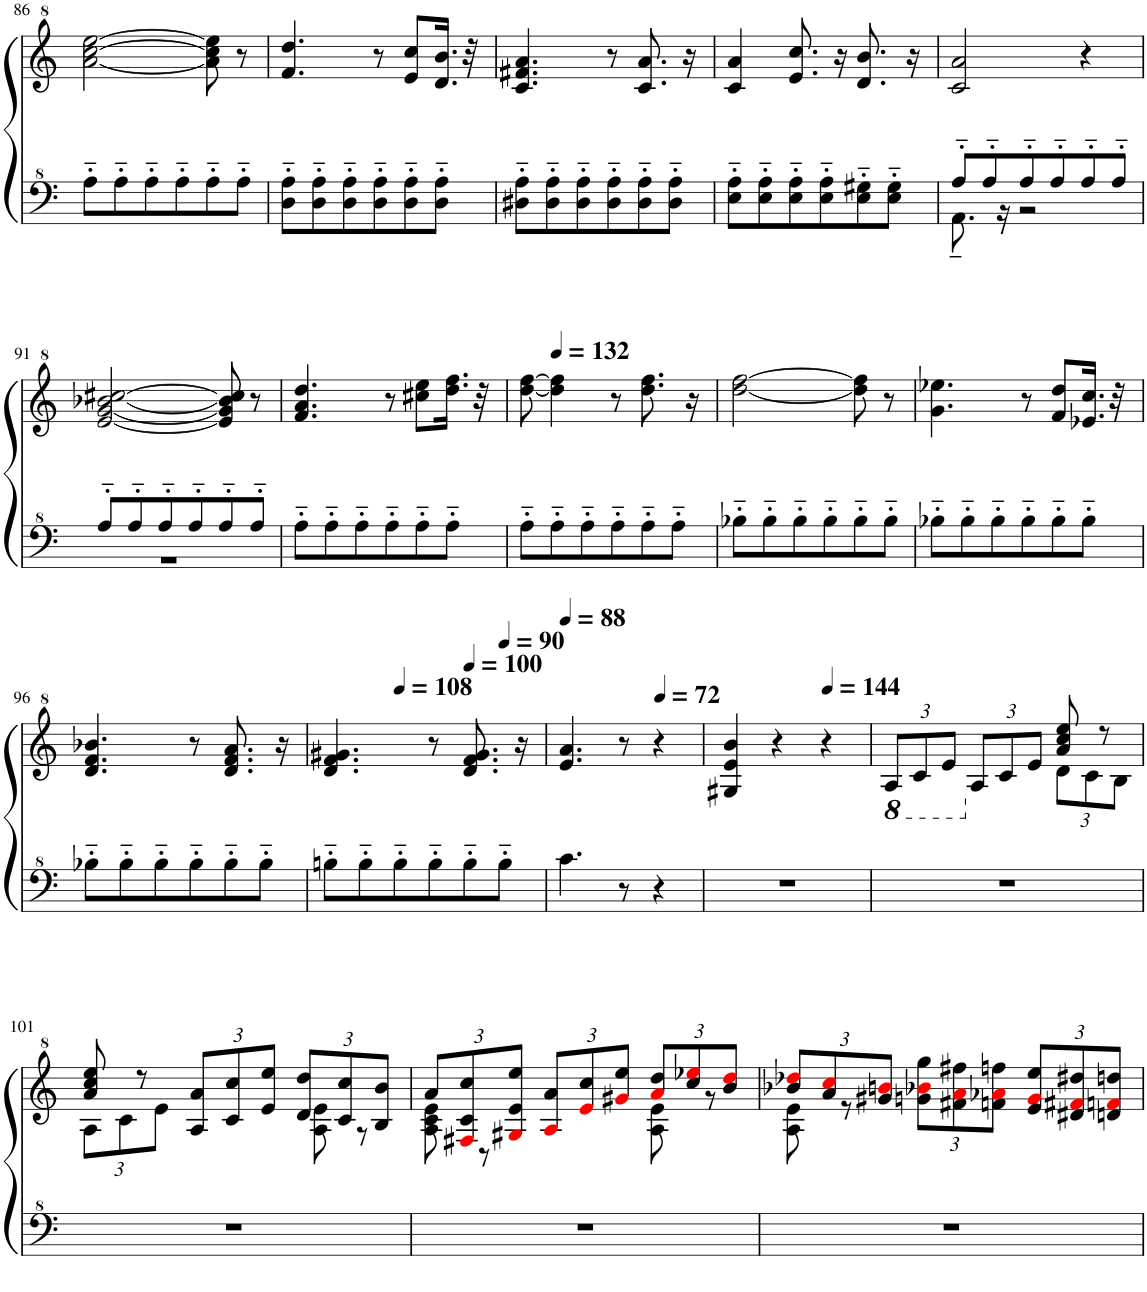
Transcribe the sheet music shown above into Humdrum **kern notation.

**kern	**kern
*part1	*part1
*staff2	*staff1
*I"Model III	*
!!LO:PB:g=z
*clefF^4	*clefG^2
*k[]	*k[]
*M3/4	*M3/4
=86	=86
8a'~\L	[2aa\ [2ccc\ [2eee\
8a'~\	.
8a'~\	.
8a'~\	.
8a'~\	8aa\] 8ccc\] 8eee\]
8a'~\J	8r
=87	=87
8d\'~ 8a\'~L	4.ff/ 4.ddd/
8d\'~ 8a\'~	.
8d\'~ 8a\'~	.
8d\'~ 8a\'~	8r
8d\'~ 8a\'~	8ee/ 8ccc/L
8d\'~ 8a\'~J	16.dd/ 16.bb/Jk
.	32r
=88	=88
8d#X\'~ 8a\'~L	4.cc/ 4.ff#X/ 4.aa/
8d#\'~ 8a\'~	.
8d#\'~ 8a\'~	.
8d#\'~ 8a\'~	8r
8d#\'~ 8a\'~	8.cc/ 8.aa/
8d#\'~ 8a\'~J	.
.	16r
=89	=89
8e\'~ 8a\'~L	4cc/ 4aa/
8e\'~ 8a\'~	.
8e\'~ 8a\'~	8.ee/ 8.ccc/
8e\'~ 8a\'~	.
.	16r
8e\'~ 8g#X\'~	8.dd/ 8.bb/
8e\'~ 8g#\'~J	.
.	16r
=90	=90
*^	*
8a'~/L	8.A~\	2cc/ 2aa/
8a'~/	.	.
.	16r	.
8a'~/	2r	.
8a'~/	.	.
8a'~/	.	4r
8a'~/J	.	.
!!LO:LB:g=z
=91	=91	=91
8a'~/L	2.r	[2ee/ [2gg/ [2bb-X/ [2ccc#X/
8a'~/	.	.
8a'~/	.	.
8a'~/	.	.
8a'~/	.	8ee/] 8gg/] 8bb-/] 8ccc#/]
8a'~/J	.	8r
*v	*v	*
=92	=92
8a'~\L	4.ff/ 4.aa/ 4.ddd/
8a'~\	.
8a'~\	.
8a'~\	8r
8a'~\	8ccc#X\ 8eee\L
8a'~\J	16.ddd\ 16.fff\Jk
.	32r
=93	=93
8a'~\L	[8ddd\ [8fff\
*	*MM132
8a'~\	4ddd\] 4fff\]
8a'~\	.
8a'~\	8r
8a'~\	8.ddd\ 8.fff\
8a'~\J	.
.	16r
=94	=94
8b-X'~\L	[2ddd\ [2fff\
8b-'~\	.
8b-'~\	.
8b-'~\	.
8b-'~\	8ddd\] 8fff\]
8b-'~\J	8r
=95	=95
8b-X'~\L	4.gg\ 4.eee-X\
8b-'~\	.
8b-'~\	.
8b-'~\	8r
8b-'~\	8ff/ 8ddd/L
8b-'~\J	16.ee-X/ 16.ccc/Jk
.	32r
!!LO:LB:g=z
=96	=96
8b-X'~\L	4.dd/ 4.ff/ 4.bb-X/
8b-'~\	.
8b-'~\	.
8b-'~\	8r
8b-'~\	8.dd/ 8.ff/ 8.aa/
8b-'~\J	.
.	16r
=97	=97
8bn'~\L	4.dd/ 4.ff/ 4.gg#X/
8b'~\	.
*	*MM108
8b'~\	.
8b'~\	8r
*	*MM100
8b'~\	8.dd/ 8.ff/ 8.gg#/
*	*MM90
8b'~\J	.
.	16r
=98	=98
*	*MM88
4.cc\	4.ee/ 4.aa/
8r	8r
*	*MM72
4r	4r
=99	=99
2.r	4g#X/ 4ee/ 4bb/
.	4r
*	*MM144
.	4r
=100	=100
*	*8ba
*	*Xbrackettup
*	*^
2.r	12A/L	2ryy
.	12c/	.
.	12e/J	.
*	*X8ba	*
.	12a/L	.
.	12cc/	.
.	12ee/J	.
.	8aa/ 8ccc/ 8eee/	12dd\L
.	.	12cc\
.	8r	.
.	.	12b\J
!!LO:LB:g=z	!!
=101	=101	=101
2.r	8aa/ 8ccc/ 8eee/	12a\L
.	.	12cc\
.	8r	.
.	.	12ee\J
.	12a/ 12aa/L	4ryy
.	12cc/ 12ccc/	.
.	12ee/ 12eee/J	.
.	12dd/ 12ddd/L	8a\ 8ee\
.	12cc/ 12ccc/	.
.	.	8r
.	12b/ 12bb/J	.
=102	=102	=102
2.r	12aa/L	8a\ 8cc\ 8ee\
.	12f#Xi/ 12cc/ 12ccc/	.
.	.	8r
.	12g#Xi/ 12ee/ 12eee/J	.
.	12ai/ 12aa/L	4ryy
.	12eei/ 12ccc/	.
.	12gg#Xi/ 12eee/J	.
.	12aai/ 12ddd/L	8a\ 8ee\
.	12ccc/ 12eee-Xi/	.
.	.	8r
.	12bb/ 12dddi/J	.
=103	=103	=103
2.r	12bb-X/ 12ddd-Xi/L	8a\ 8ee\
.	12aa/ 12ccci/	.
.	.	8r
.	12gg#X/ 12bbni/J	.
.	12ggn\ 12bb-Xi\ 12ggg\L	2ryy
.	12ff#X\ 12aai\ 12fff#X\	.
.	12ffn\ 12aa-Xi\ 12fffn\J	.
.	12ee/ 12ggi/ 12eee/L	.
.	12dd#X/ 12ff#Xi/ 12ddd#X/	.
.	12ddn/ 12ffni/ 12dddn/J	.
*	*v	*v
=	=
*-	*-
